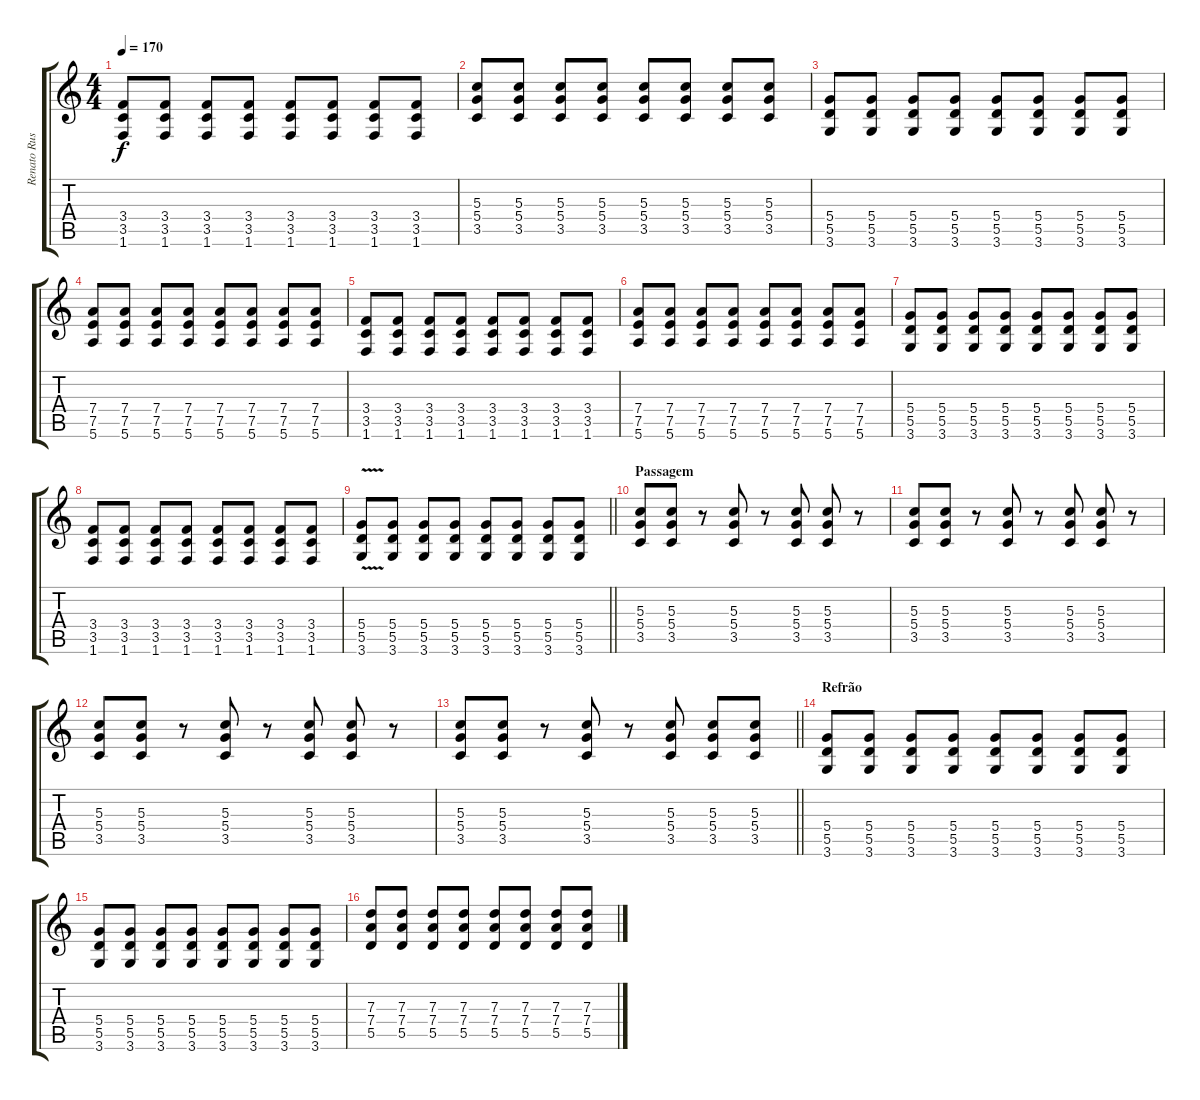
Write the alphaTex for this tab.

\track ("Renato Russo" "Renato Rus") {instrument electricguitarclean}
\staff {score tabs}
\tuning (E4 B3 G3 D3 A2 E2) {hide}
\ts (4 4)
\tempo 170
\clef g2
\ks c
(3.4 3.5 1.6).8{dy f} (3.4 3.5 1.6).8 (3.4 3.5 1.6).8 (3.4 3.5 1.6).8 (3.4 3.5 1.6).8 (3.4 3.5 1.6).8 (3.4 3.5 1.6).8 (3.4 3.5 1.6).8 |
(5.3 5.4 3.5).8 (5.3 5.4 3.5).8 (5.3 5.4 3.5).8 (5.3 5.4 3.5).8 (5.3 5.4 3.5).8 (5.3 5.4 3.5).8 (5.3 5.4 3.5).8 (5.3 5.4 3.5).8 |
(5.4 5.5 3.6).8 (5.4 5.5 3.6).8 (5.4 5.5 3.6).8 (5.4 5.5 3.6).8 (5.4 5.5 3.6).8 (5.4 5.5 3.6).8 (5.4 5.5 3.6).8 (5.4 5.5 3.6).8 |
(7.4 7.5 5.6).8 (7.4 7.5 5.6).8 (7.4 7.5 5.6).8 (7.4 7.5 5.6).8 (7.4 7.5 5.6).8 (7.4 7.5 5.6).8 (7.4 7.5 5.6).8 (7.4 7.5 5.6).8 |
(3.4 3.5 1.6).8 (3.4 3.5 1.6).8 (3.4 3.5 1.6).8 (3.4 3.5 1.6).8 (3.4 3.5 1.6).8 (3.4 3.5 1.6).8 (3.4 3.5 1.6).8 (3.4 3.5 1.6).8 |
(7.4 7.5 5.6).8 (7.4 7.5 5.6).8 (7.4 7.5 5.6).8 (7.4 7.5 5.6).8 (7.4 7.5 5.6).8 (7.4 7.5 5.6).8 (7.4 7.5 5.6).8 (7.4 7.5 5.6).8 |
(5.4 5.5 3.6).8 (5.4 5.5 3.6).8 (5.4 5.5 3.6).8 (5.4 5.5 3.6).8 (5.4 5.5 3.6).8 (5.4 5.5 3.6).8 (5.4 5.5 3.6).8 (5.4 5.5 3.6).8 |
(3.4 3.5 1.6).8 (3.4 3.5 1.6).8 (3.4 3.5 1.6).8 (3.4 3.5 1.6).8 (3.4 3.5 1.6).8 (3.4 3.5 1.6).8 (3.4 3.5 1.6).8 (3.4 3.5 1.6).8 |
\barLineRight lightlight
(5.4 5.5 3.6{v}).8 (5.4 5.5 3.6).8 (5.4 5.5 3.6).8 (5.4 5.5 3.6).8 (5.4 5.5 3.6).8 (5.4 5.5 3.6).8 (5.4 5.5 3.6).8 (5.4 5.5 3.6).8 |
\section ("" "Passagem")
(5.3 5.4 3.5).8 (5.3 5.4 3.5).8 r.8 (5.3 5.4 3.5).8 r.8 (5.3 5.4 3.5).8 (5.3 5.4 3.5).8 r.8 |
(5.3 5.4 3.5).8 (5.3 5.4 3.5).8 r.8 (5.3 5.4 3.5).8 r.8 (5.3 5.4 3.5).8 (5.3 5.4 3.5).8 r.8 |
(5.3 5.4 3.5).8 (5.3 5.4 3.5).8 r.8 (5.3 5.4 3.5).8 r.8 (5.3 5.4 3.5).8 (5.3 5.4 3.5).8 r.8 |
\barLineRight lightlight
(5.3 5.4 3.5).8 (5.3 5.4 3.5).8 r.8 (5.3 5.4 3.5).8 r.8 (5.3 5.4 3.5).8 (5.3 5.4 3.5).8 (5.3 5.4 3.5).8 |
\section ("" "Refrão")
(5.4 5.5 3.6).8 (5.4 5.5 3.6).8 (5.4 5.5 3.6).8 (5.4 5.5 3.6).8 (5.4 5.5 3.6).8 (5.4 5.5 3.6).8 (5.4 5.5 3.6).8 (5.4 5.5 3.6).8 |
(5.4 5.5 3.6).8 (5.4 5.5 3.6).8 (5.4 5.5 3.6).8 (5.4 5.5 3.6).8 (5.4 5.5 3.6).8 (5.4 5.5 3.6).8 (5.4 5.5 3.6).8 (5.4 5.5 3.6).8 |
(7.3 7.4 5.5).8 (7.3 7.4 5.5).8 (7.3 7.4 5.5).8 (7.3 7.4 5.5).8 (7.3 7.4 5.5).8 (7.3 7.4 5.5).8 (7.3 7.4 5.5).8 (7.3 7.4 5.5).8
